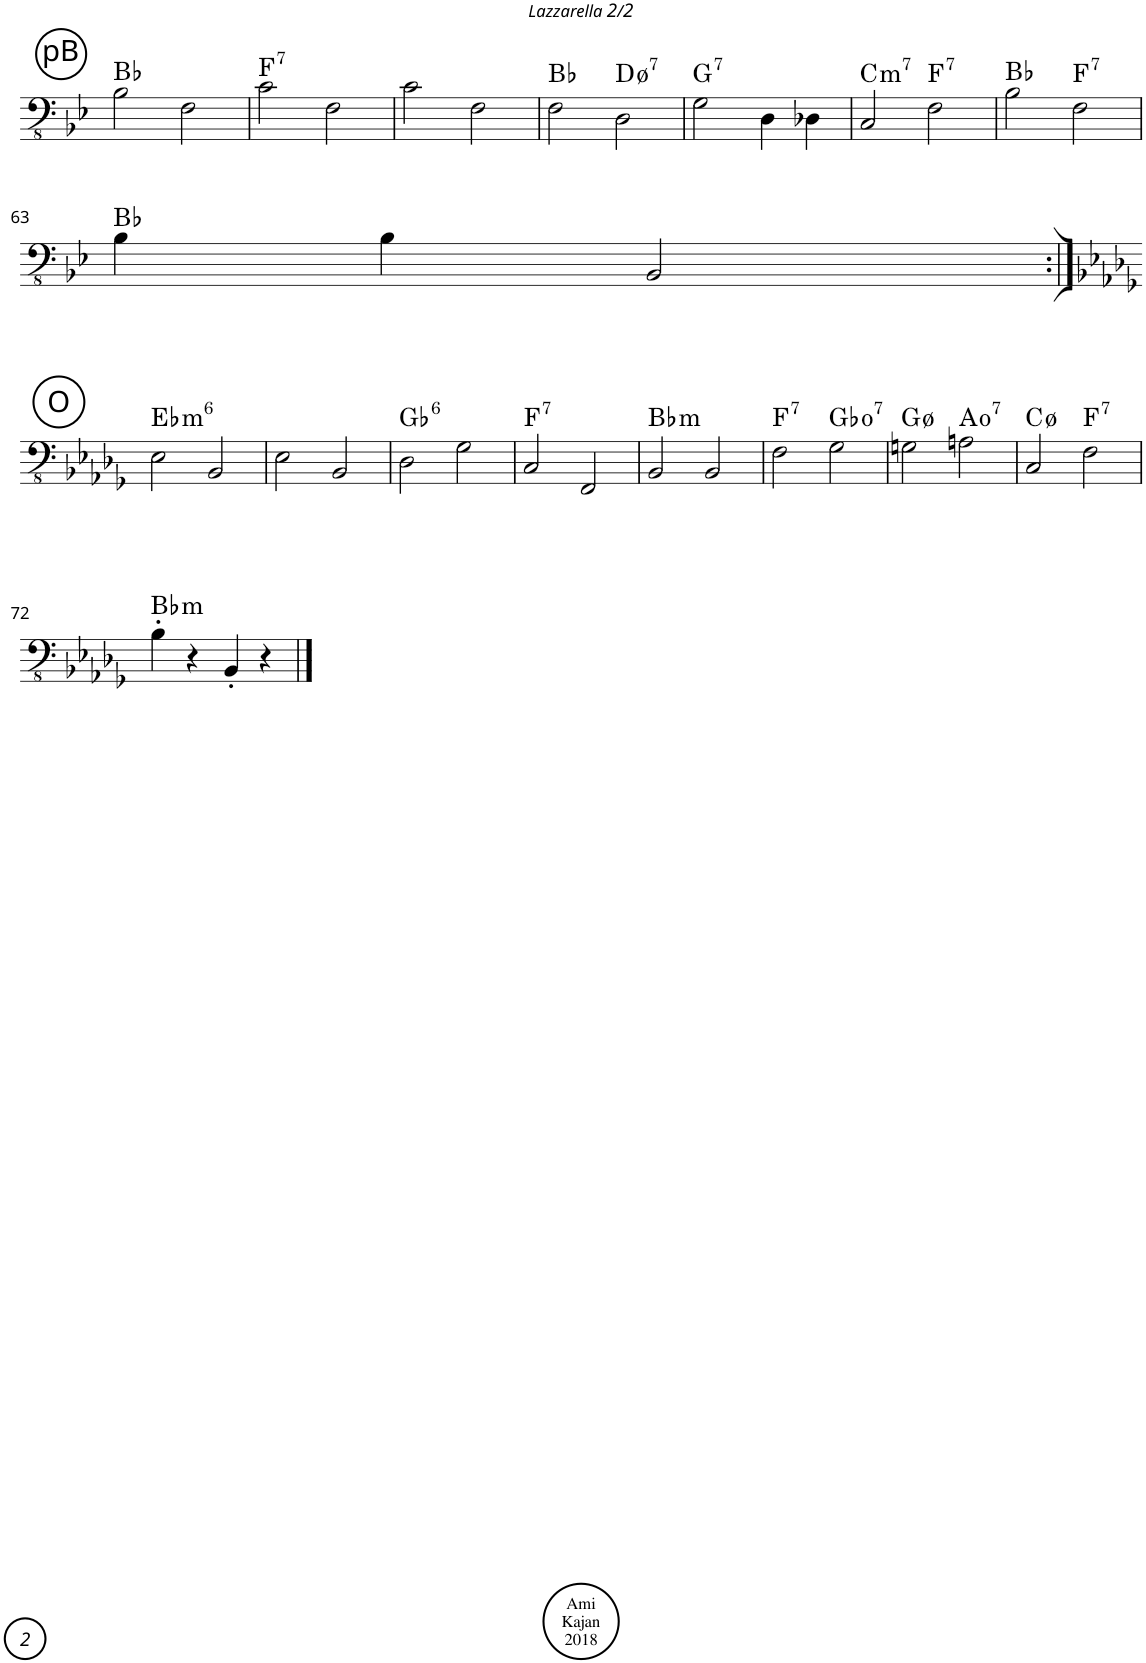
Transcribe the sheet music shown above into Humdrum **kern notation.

**kern	**harte
*part1	*part1
*staff1	*
*I"Akustinen basso	*
*I'Basso	*
!!LO:PB:g=z
*clefFv4	*
*k[b-e-]	*
!!LO:REH:place=s1:a:cj:enc=circle:fs=14:t=pB
=56	=56
2BB-\	Bb:maj
2FF\	.
=57	=57
!	!LO:H:kt=7
2C\	F:7
2FF\	.
=58	=58
2C\	.
2FF\	.
=59	=59
2FF\	Bb:maj
!	!LO:H:kt=7
2DD\	D:hdim7
=60	=60
!	!LO:H:kt=7
2GG\	G:7
4DD\	.
4DD-X\	.
=61	=61
!	!LO:H:kt=m7
2CC/	C:min7
!	!LO:H:kt=7
2FF\	F:7
=62	=62
2BB-\	Bb:maj
!	!LO:H:kt=7
2FF\	F:7
!!LO:LB:g=z
=63	=63
4BB-\	Bb:maj
4BB-\	.
2BBB-/	.
!!LO:LB:g=z
!!LO:REH:place=s1:a:cj:enc=circle:fs=14:t=O
=64:|!	=64:|!
*k[b-e-a-d-g-]	*
!	!LO:H:kt=m6
2EE-\	Eb:min6
2BBB-/	.
=65	=65
2EE-\	.
2BBB-/	.
=66	=66
!	!LO:H:kt=6
2DD-\	Gb:maj6
2GG-\	.
=67	=67
!	!LO:H:kt=7
2CC/	F:7
2FFF/	.
=68	=68
!	!LO:H:kt=m
2BBB-/	Bb:min
2BBB-/	.
=69	=69
!	!LO:H:kt=7
2FF\	F:7
!	!LO:H:kt=7
2GG-\	Gb:dim7
=70	=70
2GGn\	G:hdim7
!	!LO:H:kt=7
2AAn\	A:dim7
=71	=71
2CC/	C:hdim7
!	!LO:H:kt=7
2FF\	F:7
!!LO:LB:g=z
=72	=72
!	!LO:H:kt=m
4BB-'\	Bb:min
4r	.
4BBB-'/	.
4r	.
==	==
*-	*-
